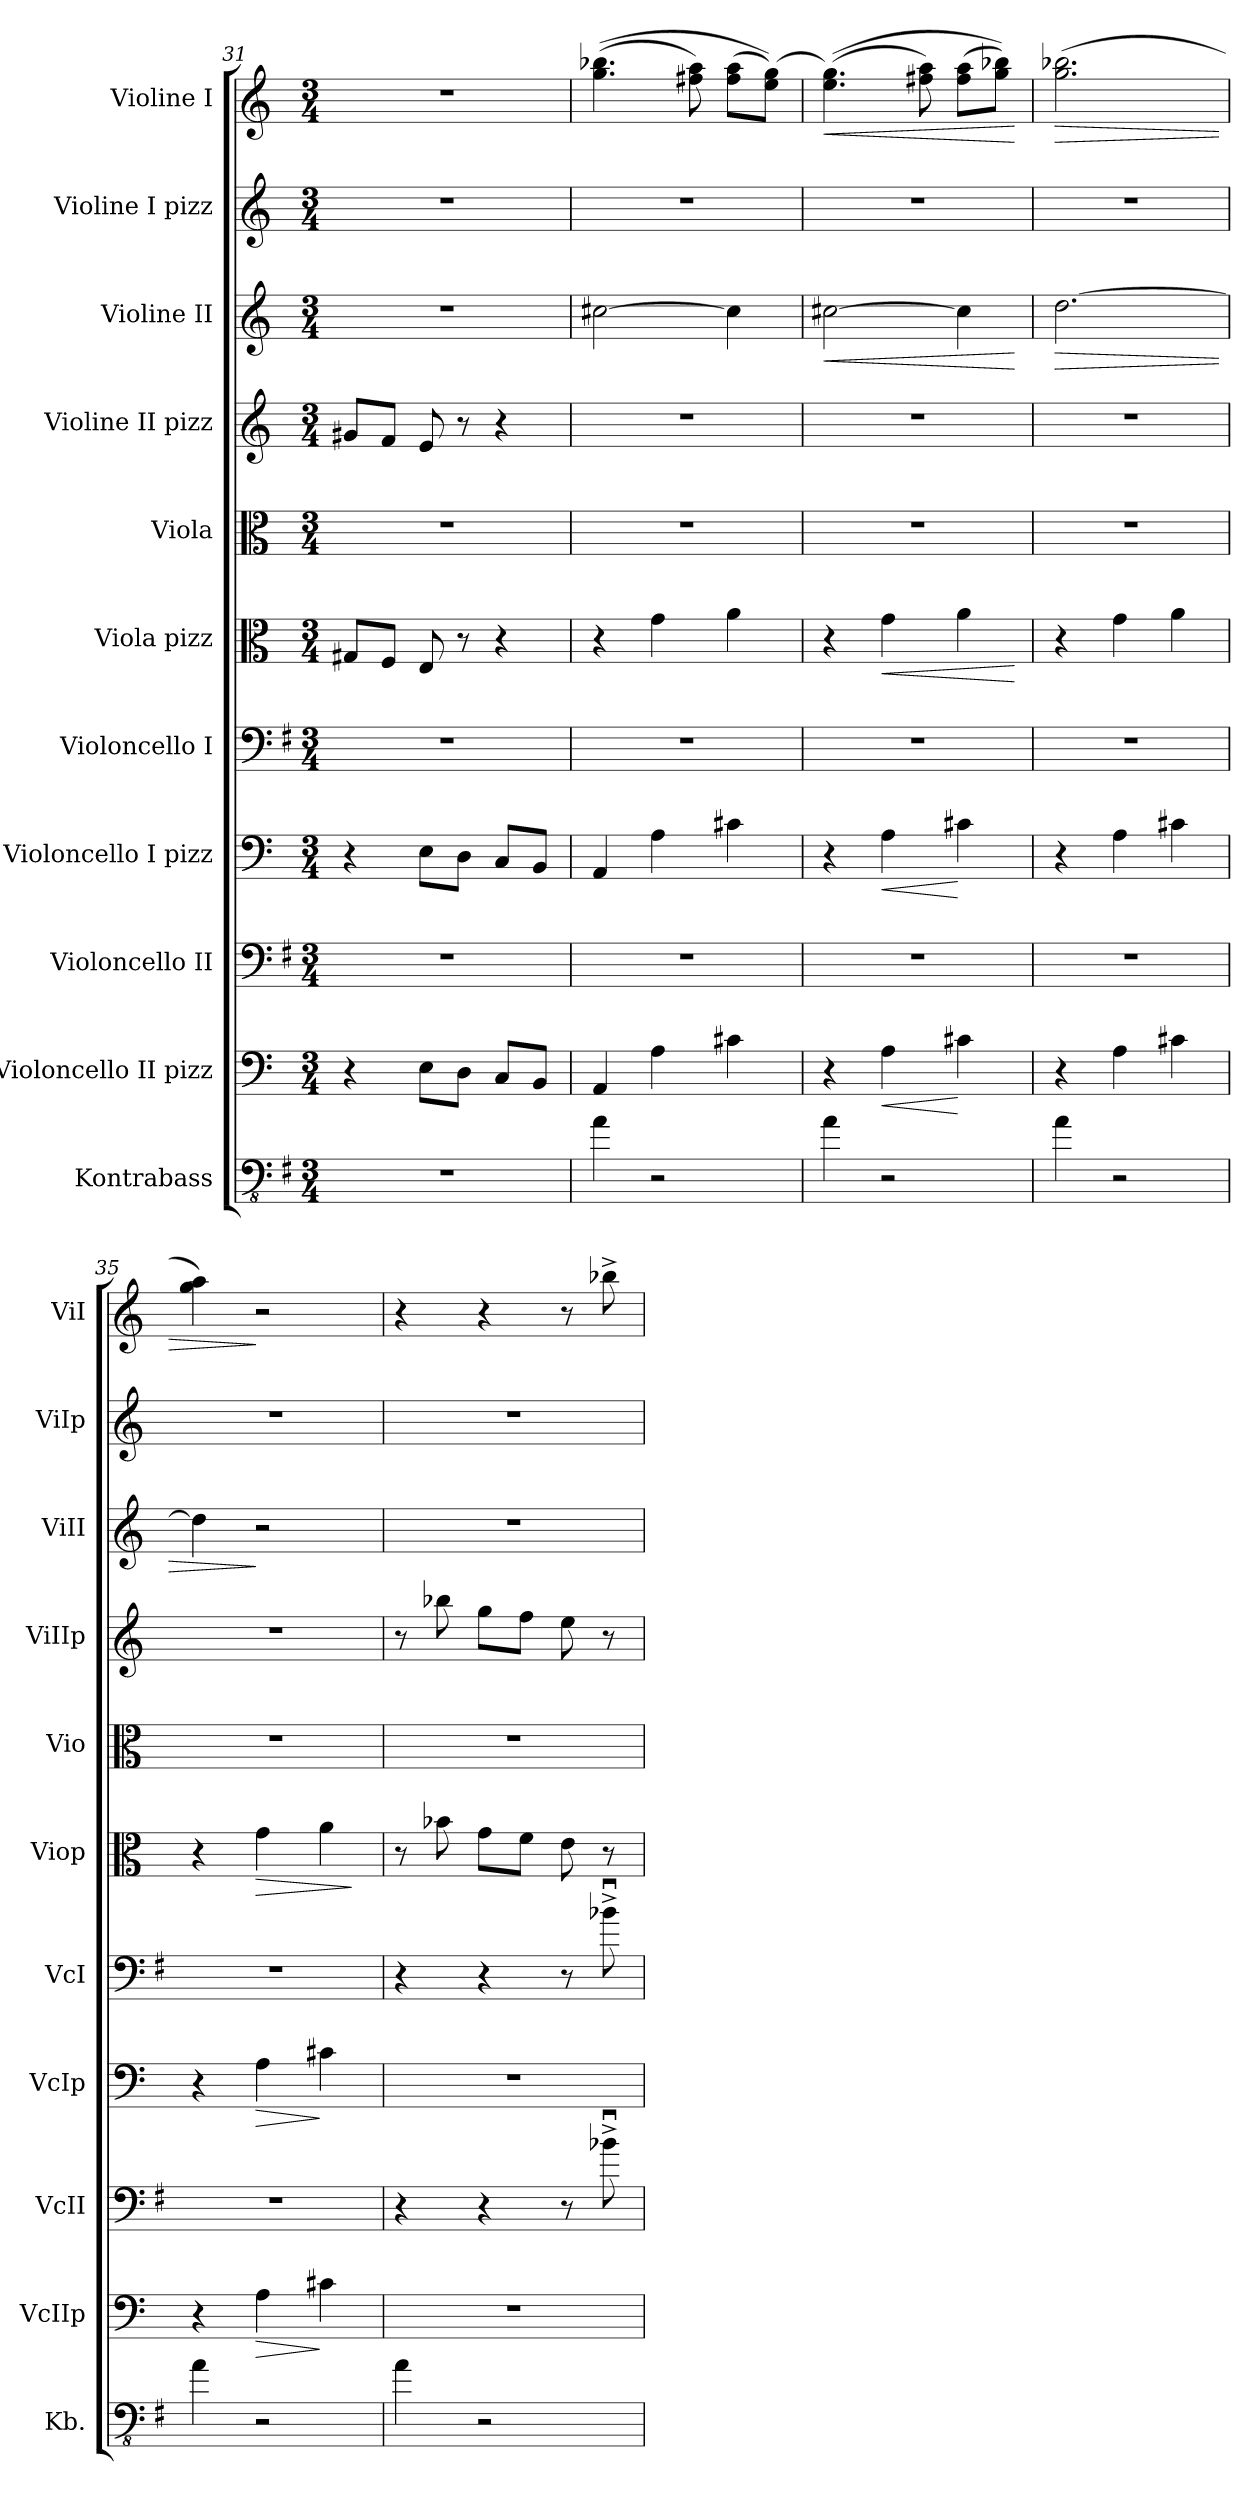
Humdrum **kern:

**kern	**kern	**dynam	**kern	**kern	**dynam	**kern	**kern	**dynam	**kern	**kern	**kern	**dynam	**kern	**kern	**dynam
*part11	*part10	*part10	*part9	*part8	*part8	*part7	*part6	*part6	*part5	*part4	*part3	*part3	*part2	*part1	*part1
*staff11	*staff10	*staff10	*staff9	*staff8	*staff8	*staff7	*staff6	*staff6	*staff5	*staff4	*staff3	*staff3	*staff2	*staff1	*staff1
*I"Kontrabass	*I"Violoncello II pizz	*	*I"Violoncello II	*I"Violoncello I pizz	*	*I"Violoncello I	*I"Viola pizz	*	*I"Viola	*I"Violine II  pizz	*I"Violine II	*	*I"Violine I pizz	*I"Violine I	*
*I'Kb.	*I'VcIIp	*	*I'VcII	*I'VcIp	*	*I'VcI	*I'Viop	*	*I'Vio	*I'ViIIp	*I'ViII	*	*I'ViIp	*I'ViI	*
*clefFv4	*clefF4	*	*clefF4	*clefF4	*	*clefF4	*clefC3	*	*clefC3	*clefG2	*clefG2	*	*clefG2	*clefG2	*
*ITrd7c12	*	*	*	*	*	*	*	*	*	*	*	*	*	*	*
*k[f#]	*k[]	*	*k[f#]	*k[]	*	*k[f#]	*k[]	*	*k[]	*k[]	*k[]	*	*k[]	*k[]	*
*M3/4	*M3/4	*	*M3/4	*M3/4	*	*M3/4	*M3/4	*	*M3/4	*M3/4	*M3/4	*	*M3/4	*M3/4	*
=31	=31	=31	=31	=31	=31	=31	=31	=31	=31	=31	=31	=31	=31	=31	=31
2.r	4r	.	2.r	4r	.	2.r	8G#X/L	.	2.r	8g#X/L	2.r	.	2.r	2.r	.
.	.	.	.	.	.	.	8F/J	.	.	8f/J	.	.	.	.	.
.	8E\L	.	.	8E\L	.	.	8E/	.	.	8e/	.	.	.	.	.
.	8D\J	.	.	8D\J	.	.	8r	.	.	8r	.	.	.	.	.
.	8C/L	.	.	8C/L	.	.	4r	.	.	4r	.	.	.	.	.
.	8BB/J	.	.	8BB/J	.	.	.	.	.	.	.	.	.	.	.
=32	=32	=32	=32	=32	=32	=32	=32	=32	=32	=32	=32	=32	=32	=32	=32
4AA\	4AA/	.	2.r	4AA/	.	2.r	4r	.	2.r	2.r	[2cc#X\	.	2.r	((4.gg\ 4.bb-X\	.
2r	4A\	.	.	4A\	.	.	4g\	.	.	.	.	.	.	.	.
.	.	.	.	.	.	.	.	.	.	.	.	.	.	8ff#X\ 8aa\)	.
.	4c#X\	.	.	4c#X\	.	.	4a\	.	.	.	4cc#\]	.	.	(8ff#\ 8aa\L	.
.	.	.	.	.	.	.	.	.	.	.	.	.	.	(8ee\ 8gg\J))	.
=33	=33	=33	=33	=33	=33	=33	=33	=33	=33	=33	=33	=33	=33	=33	=33
!	!	!	!	!	!	!	!	!	!	!	!	!LO:HP:b	!	!	!LO:HP:b
4AA\	4r	.	2.r	4r	.	2.r	4r	.	2.r	2.r	[2cc#X\	<	2.r	((4.ee\ 4.gg\)	<
!	!	!LO:HP:b	!	!	!LO:HP:b	!	!	!LO:HP:b	!	!	!	!	!	!	!
2r	4A\	<	.	4A\	<	.	4g\	<	.	.	.	.	.	.	.
.	.	.	.	.	.	.	.	.	.	.	.	.	.	8ff#X\ 8aa\)	.
.	4c#X\	[	.	4c#X\	[	.	4a\	.	.	.	4cc#\]	.	.	(8ff#\ 8aa\L	.
.	.	.	.	.	.	.	.	.	.	.	.	.	.	8gg\ 8bb-X\J))	.
.	.	.	.	.	.	.	.	[	.	.	.	[	.	.	[
=34	=34	=34	=34	=34	=34	=34	=34	=34	=34	=34	=34	=34	=34	=34	=34
!	!	!	!	!	!	!	!	!	!	!	!	!LO:HP:b	!	!	!LO:HP:b
4AA\	4r	.	2.r	4r	.	2.r	4r	.	2.r	2.r	[2.dd\	>	2.r	(2.gg\ 2.bb-X\	>
2r	4A\	.	.	4A\	.	.	4g\	.	.	.	.	.	.	.	.
.	4c#X\	.	.	4c#X\	.	.	4a\	.	.	.	.	.	.	.	.
!!LO:PB:g=z
=35	=35	=35	=35	=35	=35	=35	=35	=35	=35	=35	=35	=35	=35	=35	=35
4AA\	4r	.	2.r	4r	.	2.r	4r	.	2.r	2.r	4dd\]	.	2.r	4gg\ 4aa\)	.
!	!	!LO:HP:b	!	!	!LO:HP:b	!	!	!LO:HP:b	!	!	!	!	!	!	!
2r	4A\	>	.	4A\	>	.	4g\	>	.	.	2r	]	.	2r	]
.	4c#X\	]	.	4c#X\	]	.	4a\	.	.	.	.	.	.	.	.
.	.	.	.	.	.	.	.	]	.	.	.	.	.	.	.
=36	=36	=36	=36	=36	=36	=36	=36	=36	=36	=36	=36	=36	=36	=36	=36
4AA\	2.r	.	4r	2.r	.	4r	8r	.	2.r	8r	2.r	.	2.r	4r	.
.	.	.	.	.	.	.	8b-X\	.	.	8bb-X\	.	.	.	.	.
2r	.	.	4r	.	.	4r	8g\L	.	.	8gg\L	.	.	.	4r	.
.	.	.	.	.	.	.	8f\J	.	.	8ff\J	.	.	.	.	.
.	.	.	8r	.	.	8r	8e\	.	.	8ee\	.	.	.	8r	.
.	.	.	8b-Xu^\	.	.	8b-Xu^\	8r	.	.	8r	.	.	.	8bb-X^\	.
=	=	=	=	=	=	=	=	=	=	=	=	=	=	=	=
*-	*-	*-	*-	*-	*-	*-	*-	*-	*-	*-	*-	*-	*-	*-	*-
